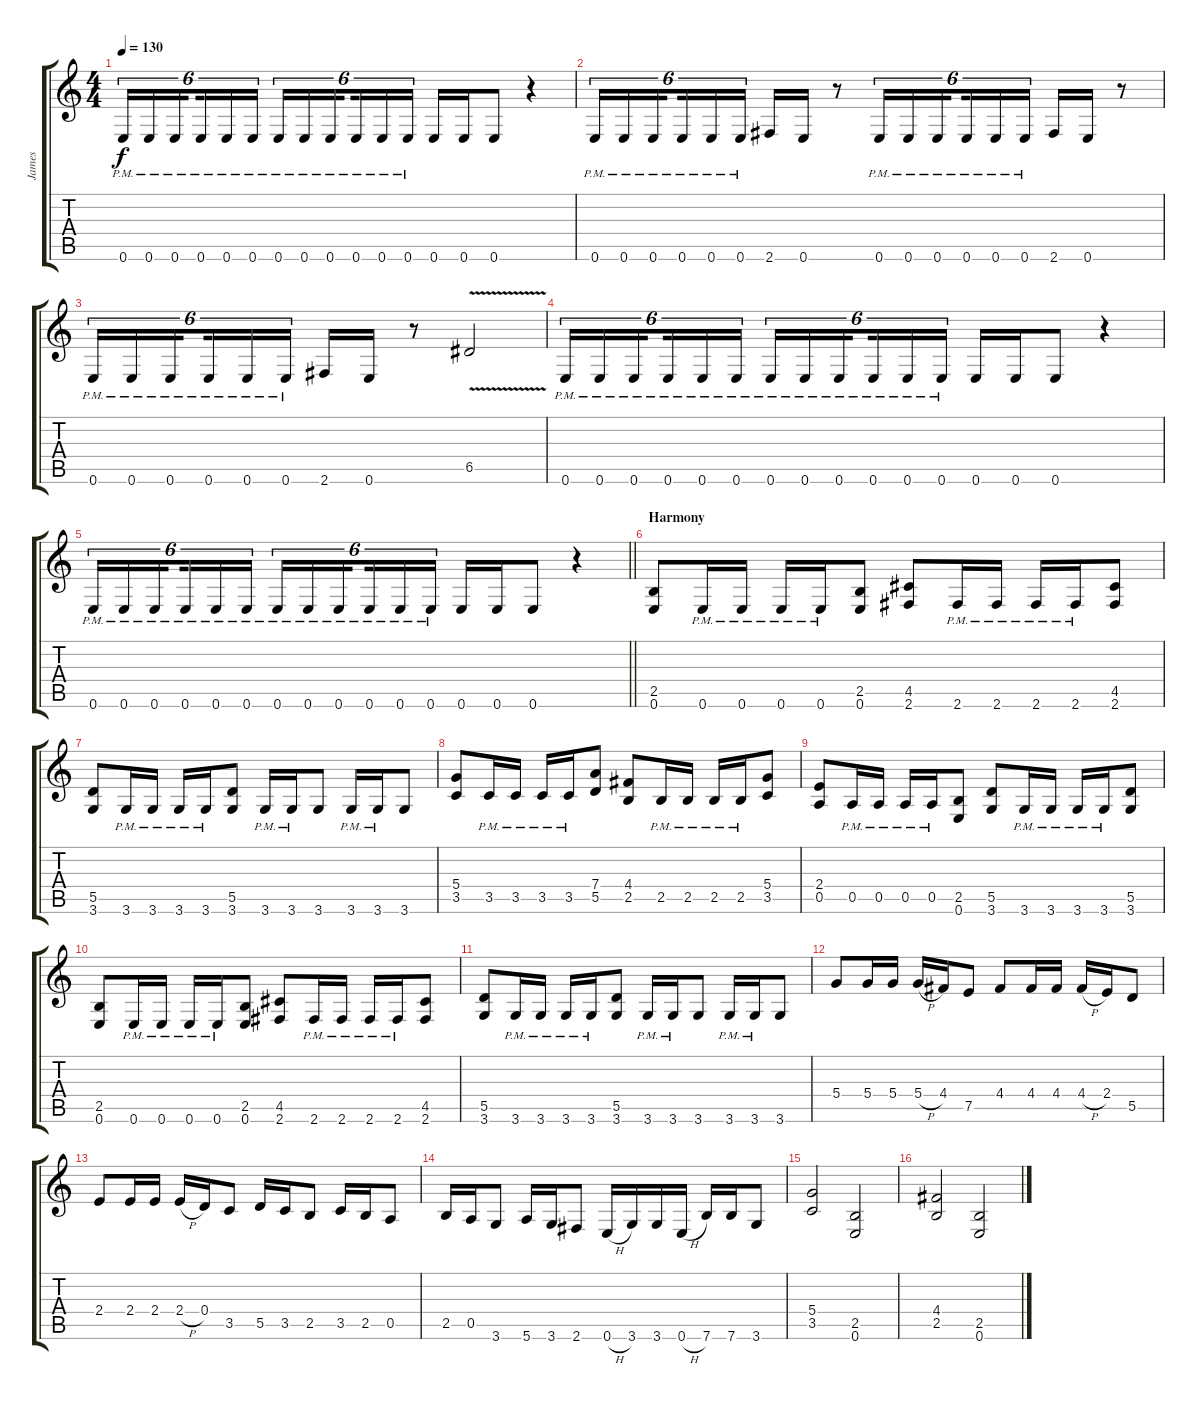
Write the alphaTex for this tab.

\track ("James" "James") {instrument distortionguitar}
\staff {score tabs}
\tuning (E4 B3 G3 D3 A2 E2) {hide}
\ts (4 4)
\tempo 130
\clef g2
\ks c
0.6{pm}.16{tu (6 4) dy f} 0.6{pm}.16{tu (6 4)} 0.6{pm}.16{tu (6 4) beam splitsecondary} 0.6{pm}.16{tu (6 4)} 0.6{pm}.16{tu (6 4)} 0.6{pm}.16{tu (6 4)} 0.6{pm}.16{tu (6 4)} 0.6{pm}.16{tu (6 4)} 0.6{pm}.16{tu (6 4) beam splitsecondary} 0.6{pm}.16{tu (6 4)} 0.6{pm}.16{tu (6 4)} 0.6{pm}.16{tu (6 4)} 0.6.16 0.6.16 0.6.8 r.4 |
0.6{pm}.16{tu (6 4)} 0.6{pm}.16{tu (6 4)} 0.6{pm}.16{tu (6 4) beam splitsecondary} 0.6{pm}.16{tu (6 4)} 0.6{pm}.16{tu (6 4)} 0.6{pm}.16{tu (6 4)} 2.6.16 0.6.16 r.8 0.6{pm}.16{tu (6 4)} 0.6{pm}.16{tu (6 4)} 0.6{pm}.16{tu (6 4) beam splitsecondary} 0.6{pm}.16{tu (6 4)} 0.6{pm}.16{tu (6 4)} 0.6{pm}.16{tu (6 4)} 2.6.16 0.6.16 r.8 |
0.6{pm}.16{tu (6 4)} 0.6{pm}.16{tu (6 4)} 0.6{pm}.16{tu (6 4) beam splitsecondary} 0.6{pm}.16{tu (6 4)} 0.6{pm}.16{tu (6 4)} 0.6{pm}.16{tu (6 4)} 2.6.16 0.6.16 r.8 6.5{v}.2 |
0.6{pm}.16{tu (6 4)} 0.6{pm}.16{tu (6 4)} 0.6{pm}.16{tu (6 4) beam splitsecondary} 0.6{pm}.16{tu (6 4)} 0.6{pm}.16{tu (6 4)} 0.6{pm}.16{tu (6 4)} 0.6{pm}.16{tu (6 4)} 0.6{pm}.16{tu (6 4)} 0.6{pm}.16{tu (6 4) beam splitsecondary} 0.6{pm}.16{tu (6 4)} 0.6{pm}.16{tu (6 4)} 0.6{pm}.16{tu (6 4)} 0.6.16 0.6.16 0.6.8 r.4 |
\barLineRight lightlight
0.6{pm}.16{tu (6 4)} 0.6{pm}.16{tu (6 4)} 0.6{pm}.16{tu (6 4) beam splitsecondary} 0.6{pm}.16{tu (6 4)} 0.6{pm}.16{tu (6 4)} 0.6{pm}.16{tu (6 4)} 0.6{pm}.16{tu (6 4)} 0.6{pm}.16{tu (6 4)} 0.6{pm}.16{tu (6 4) beam splitsecondary} 0.6{pm}.16{tu (6 4)} 0.6{pm}.16{tu (6 4)} 0.6{pm}.16{tu (6 4)} 0.6.16 0.6.16 0.6.8 r.4 |
\section ("" "Harmony")
(2.5 0.6).8 0.6{pm}.16 0.6{pm}.16 0.6{pm}.16 0.6{pm}.16 (2.5 0.6).8 (4.5 2.6).8 2.6{pm}.16 2.6{pm}.16 2.6{pm}.16 2.6{pm}.16 (4.5 2.6).8 |
(5.5 3.6).8 3.6{pm}.16 3.6{pm}.16 3.6{pm}.16 3.6{pm}.16 (5.5 3.6).8 3.6{pm}.16 3.6{pm}.16 3.6.8 3.6{pm}.16 3.6{pm}.16 3.6.8 |
(5.4 3.5).8 3.5{pm}.16 3.5{pm}.16 3.5{pm}.16 3.5{pm}.16 (7.4 5.5).8 (4.4 2.5).8 2.5{pm}.16 2.5{pm}.16 2.5{pm}.16 2.5{pm}.16 (5.4 3.5).8 |
(2.4 0.5).8 0.5{pm}.16 0.5{pm}.16 0.5{pm}.16 0.5{pm}.16 (2.5 0.6).8 (5.5 3.6).8 3.6{pm}.16 3.6{pm}.16 3.6{pm}.16 3.6{pm}.16 (5.5 3.6).8 |
(2.5 0.6).8 0.6{pm}.16 0.6{pm}.16 0.6{pm}.16 0.6{pm}.16 (2.5 0.6).8 (4.5 2.6).8 2.6{pm}.16 2.6{pm}.16 2.6{pm}.16 2.6{pm}.16 (4.5 2.6).8 |
(5.5 3.6).8 3.6{pm}.16 3.6{pm}.16 3.6{pm}.16 3.6{pm}.16 (5.5 3.6).8 3.6{pm}.16 3.6{pm}.16 3.6.8 3.6{pm}.16 3.6{pm}.16 3.6.8 |
5.4.8 5.4.16 5.4.16 5.4{h}.16 4.4.16 7.5.8 4.4.8 4.4.16 4.4.16 4.4{h}.16 2.4.16 5.5.8 |
2.4.8 2.4.16 2.4.16 2.4{h}.16 0.4.16 3.5.8 5.5.16 3.5.16 2.5.8 3.5.16 2.5.16 0.5.8 |
2.5.16 0.5.16 3.6.8 5.6.16 3.6.16 2.6.8 0.6{h}.16 3.6.16 3.6.16 0.6{h}.16 7.6.16 7.6.16 3.6.8 |
(5.4 3.5).2 (2.5 0.6).2 |
(4.4 2.5).2 (2.5 0.6).2
